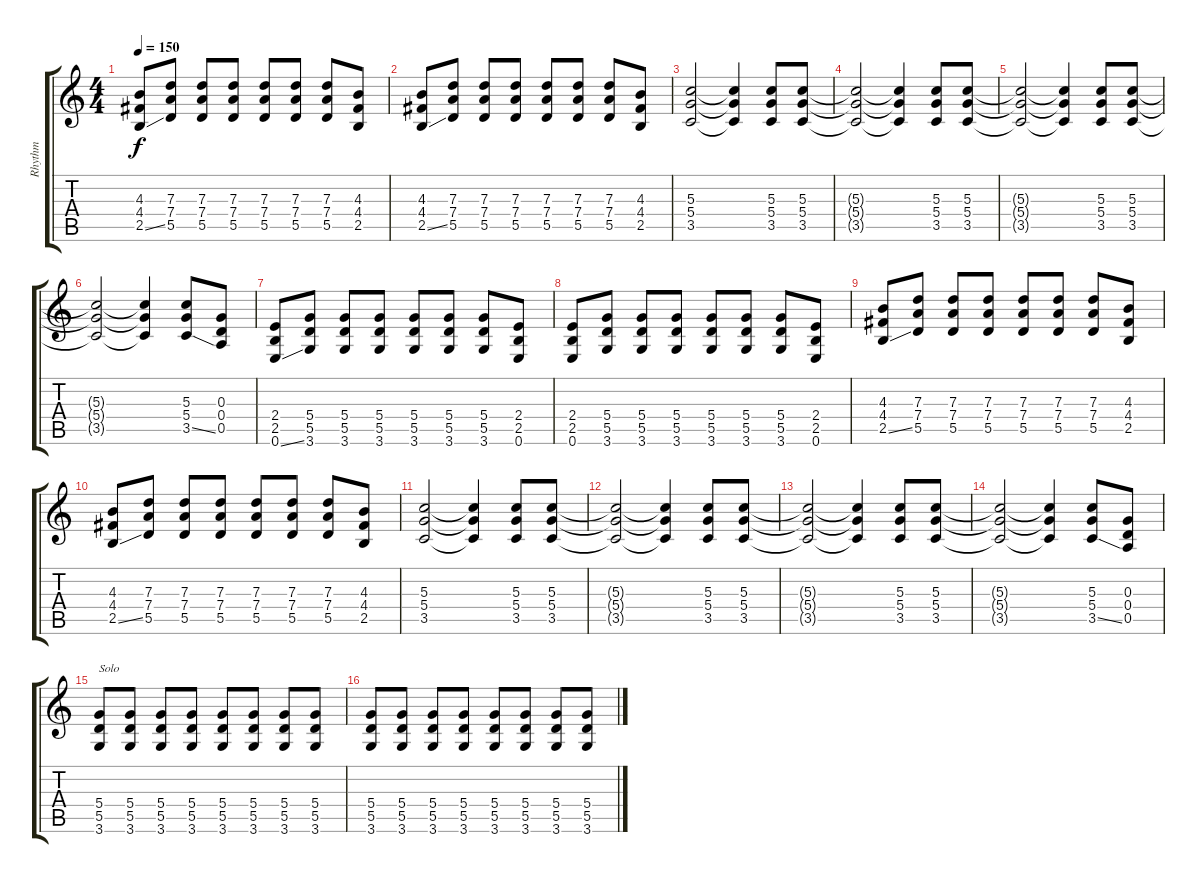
\track ("Rhythm" "Rhythm") {instrument distortionguitar}
\staff {score tabs}
\tuning (E4 B3 G3 D3 A2 E2) {hide}
\ts (4 4)
\tempo 150
\clef g2
\ks c
(4.3 4.4 2.5{ss}).8{dy f} (7.3 7.4 5.5).8 (7.3 7.4 5.5).8 (7.3 7.4 5.5).8 (7.3 7.4 5.5).8 (7.3 7.4 5.5).8 (7.3 7.4 5.5).8 (4.3 4.4 2.5).8 |
(4.3 4.4 2.5{ss}).8 (7.3 7.4 5.5).8 (7.3 7.4 5.5).8 (7.3 7.4 5.5).8 (7.3 7.4 5.5).8 (7.3 7.4 5.5).8 (7.3 7.4 5.5).8 (4.3 4.4 2.5).8 |
(5.3 5.4 3.5).2 (5.3{t} 5.4{t} 3.5{t}).4 (5.3 5.4 3.5).8 (5.3 5.4 3.5).8 |
(5.3{t} 5.4{t} 3.5{t}).2 (5.3{t} 5.4{t} 3.5{t}).4 (5.3 5.4 3.5).8 (5.3 5.4 3.5).8 |
(5.3{t} 5.4{t} 3.5{t}).2 (5.3{t} 5.4{t} 3.5{t}).4 (5.3 5.4 3.5).8 (5.3 5.4 3.5).8 |
(5.3{t} 5.4{t} 3.5{t}).2 (5.3{t} 5.4{t} 3.5{t}).4 (5.3 5.4 3.5{ss}).8 (0.3 0.4 0.5).8 |
(2.4 2.5 0.6{ss}).8 (5.4 5.5 3.6).8 (5.4 5.5 3.6).8 (5.4 5.5 3.6).8 (5.4 5.5 3.6).8 (5.4 5.5 3.6).8 (5.4 5.5 3.6).8 (2.4 2.5 0.6).8 |
(2.4 2.5 0.6).8 (5.4 5.5 3.6).8 (5.4 5.5 3.6).8 (5.4 5.5 3.6).8 (5.4 5.5 3.6).8 (5.4 5.5 3.6).8 (5.4 5.5 3.6).8 (2.4 2.5 0.6).8 |
(4.3 4.4 2.5{ss}).8 (7.3 7.4 5.5).8 (7.3 7.4 5.5).8 (7.3 7.4 5.5).8 (7.3 7.4 5.5).8 (7.3 7.4 5.5).8 (7.3 7.4 5.5).8 (4.3 4.4 2.5).8 |
(4.3 4.4 2.5{ss}).8 (7.3 7.4 5.5).8 (7.3 7.4 5.5).8 (7.3 7.4 5.5).8 (7.3 7.4 5.5).8 (7.3 7.4 5.5).8 (7.3 7.4 5.5).8 (4.3 4.4 2.5).8 |
(5.3 5.4 3.5).2 (5.3{t} 5.4{t} 3.5{t}).4 (5.3 5.4 3.5).8 (5.3 5.4 3.5).8 |
(5.3{t} 5.4{t} 3.5{t}).2 (5.3{t} 5.4{t} 3.5{t}).4 (5.3 5.4 3.5).8 (5.3 5.4 3.5).8 |
(5.3{t} 5.4{t} 3.5{t}).2 (5.3{t} 5.4{t} 3.5{t}).4 (5.3 5.4 3.5).8 (5.3 5.4 3.5).8 |
(5.3{t} 5.4{t} 3.5{t}).2 (5.3{t} 5.4{t} 3.5{t}).4 (5.3 5.4 3.5{ss}).8 (0.3 0.4 0.5).8 |
(5.4 5.5 3.6).8{txt "Solo" volume 13} (5.4 5.5 3.6).8 (5.4 5.5 3.6).8 (5.4 5.5 3.6).8 (5.4 5.5 3.6).8 (5.4 5.5 3.6).8 (5.4 5.5 3.6).8 (5.4 5.5 3.6).8 |
(5.4 5.5 3.6).8 (5.4 5.5 3.6).8 (5.4 5.5 3.6).8 (5.4 5.5 3.6).8 (5.4 5.5 3.6).8 (5.4 5.5 3.6).8 (5.4 5.5 3.6).8 (5.4 5.5 3.6).8
